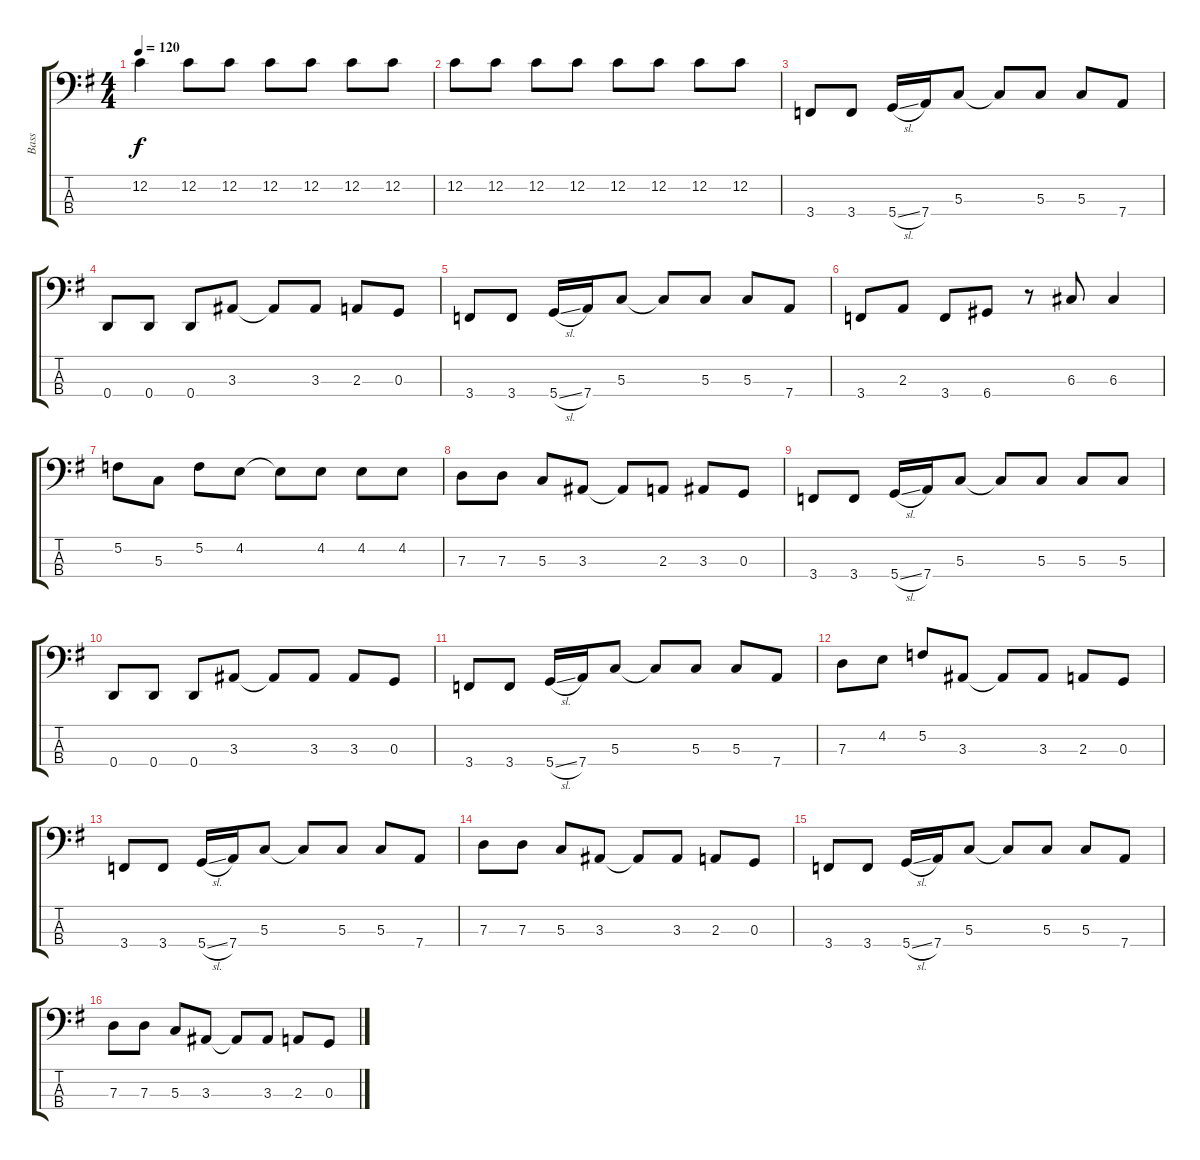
\track ("Bass" "Bass") {instrument electricbasspick}
\staff {score tabs}
\tuning (F2 C2 G1 D1) {hide}
\ts (4 4)
\tempo 120
\clef f4
\ks g
12.2.4{dy f} 12.2.8 12.2.8 12.2.8 12.2.8 12.2.8 12.2.8 |
12.2.8 12.2.8 12.2.8 12.2.8 12.2.8 12.2.8 12.2.8 12.2.8 |
3.4.8 3.4.8 5.4{sl}.16 7.4.16 5.3.8 5.3{t}.8 5.3.8 5.3.8 7.4.8 |
0.4.8 0.4.8 0.4.8 3.3.8 3.3{t}.8 3.3.8 2.3.8 0.3.8 |
3.4.8 3.4.8 5.4{sl}.16 7.4.16 5.3.8 5.3{t}.8 5.3.8 5.3.8 7.4.8 |
3.4.8 2.3.8 3.4.8 6.4.8 r.8 6.3.8 6.3.4 |
5.2.8 5.3.8 5.2.8 4.2.8 4.2{t}.8 4.2.8 4.2.8 4.2.8 |
7.3.8 7.3.8 5.3.8 3.3.8 3.3{t}.8 2.3.8 3.3.8 0.3.8 |
3.4.8 3.4.8 5.4{sl}.16 7.4.16 5.3.8 5.3{t}.8 5.3.8 5.3.8 5.3.8 |
0.4.8 0.4.8 0.4.8 3.3.8 3.3{t}.8 3.3.8 3.3.8 0.3.8 |
3.4.8 3.4.8 5.4{sl}.16 7.4.16 5.3.8 5.3{t}.8 5.3.8 5.3.8 7.4.8 |
7.3.8 4.2.8 5.2.8 3.3.8 3.3{t}.8 3.3.8 2.3.8 0.3.8 |
3.4.8 3.4.8 5.4{sl}.16 7.4.16 5.3.8 5.3{t}.8 5.3.8 5.3.8 7.4.8 |
7.3.8 7.3.8 5.3.8 3.3.8 3.3{t}.8 3.3.8 2.3.8 0.3.8 |
3.4.8 3.4.8 5.4{sl}.16 7.4.16 5.3.8 5.3{t}.8 5.3.8 5.3.8 7.4.8 |
7.3.8 7.3.8 5.3.8 3.3.8 3.3{t}.8 3.3.8 2.3.8 0.3.8
